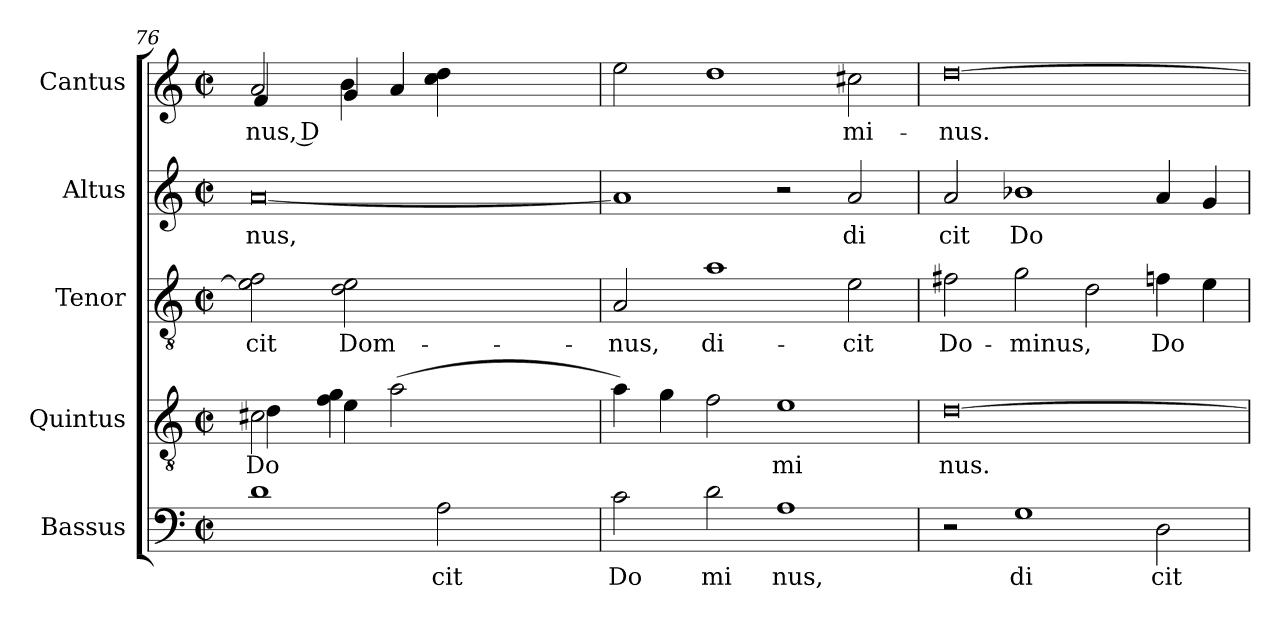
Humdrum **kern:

**kern	**text	**kern	**text	**kern	**text	**kern	**text	**kern	**text
*part5	*part5	*part4	*part4	*part3	*part3	*part2	*part2	*part1	*part1
*staff5	*staff5	*staff4	*staff4	*staff3	*staff3	*staff2	*staff2	*staff1	*staff1
*I"Bassus	*	*I"Quintus	*	*I"Tenor	*	*I"Altus	*	*I"Cantus	*
*clefF4	*	*clefGv2	*	*clefGv2	*	*clefG2	*	*clefG2	*
*k[]	*	*k[]	*	*k[]	*	*k[]	*	*k[]	*
*C:	*	*C:	*	*C:	*	*C:	*	*C:	*
*M2/2	*	*M2/2	*	*M2/2	*	*M2/2	*	*M2/2	*
*met(c|)	*	*met(c|)	*	*met(c|)	*	*met(c|)	*	*met(c|)	*
=76	=76	=76	=76	=76	=76	=76	=76	=76	=76
*	*	*^	*	*	*	*	*	*	*
!	!	!	!	!LO:LY:b:cj	!	!LO:LY:b:cj	!	!LO:LY:b:cj	!	!LO:LY:b:cj
*	*	*	*	*	*	*	*	*	*^	*
1d	.	2c#X\	4d\	Do	2e\] 2f\	-cit	[<0a	nus,	2a/	4f/	-nus, D
.	.	.	4ryy	.	.	.	.	.	.	4ryy	.
!	!	!	!	!LO:LY:b:cj	!	!	!	!	!	!	!
!	!	!	!	!LO:LY:b:cj	!	!LO:LY:b:cj	!	!	!	!	!LO:LY:b:cj
!	!	!	!	!	!	!	!	!	!	!	!LO:LY:b:cj
.	.	4e\	4g\ 4f\	.	2d\ 2e\	Dom-	.	.	4g/	4b\	.
.	.	(>2a\	2.ryy	.	.	.	.	.	4a/	2.ryy	.
!	!LO:LY:b:cj	!	!	!	!	!	!	!	!	!	!LO:LY:b:cj
2A\	cit	.	.	.	1ryy	.	.	.	4cc\ 4dd\	.	.
.	.	2.ryy	.	.	.	.	.	.	2.ryy	.	.
2ryy	.	.	2ryy	.	.	.	.	.	.	2ryy	.
=77	=77	=77	=77	=77	=77	=77	=77	=77	=77	=77	=77
!	!LO:LY:b:cj	!	!	!LO:LY:b:cj	!	!LO:LY:b:cj	!	!LO:LY:b:cj	!	!	!LO:LY:b:cj
*	*	*v	*v	*	*	*	*	*	*v	*v	*
2c\	Do	4a\)	.	2A/	-nus,	1a]	.	2ee\	-
!	!	!	!LO:LY:b:cj	!	!	!	!	!	!
.	.	4g\	.	.	.	.	.	.	.
!	!LO:LY:b:cj	!	!LO:LY:b:cj	!	!LO:LY:b:cj	!	!	!	!LO:LY:b:cj
2d\	mi	2f\	.	1a	di-	.	.	1dd	--
!	!LO:LY:b:cj	!	!LO:LY:b:cj	!	!	!	!	!	!
1A	nus,	1e	mi	.	.	2r	.	.	.
!	!	!	!	!	!LO:LY:b:cj	!	!LO:LY:b:cj	!	!LO:LY:b:cj
.	.	.	.	2e\	-cit	2a/	di	2cc#\	-mi-
=78	=78	=78	=78	=78	=78	=78	=78	=78	=78
!	!	!	!LO:LY:b:cj	!	!LO:LY:b:cj	!	!LO:LY:b:cj	!	!LO:LY:b:cj
2r	.	[>0d	nus.	2f#X\	Do-	2a/	cit	[>0dd	-nus.
!	!LO:LY:b:cj	!	!	!	!LO:LY:b:cj	!	!LO:LY:b:cj	!	!
1G	di	.	.	2g\	-minus,	1b-	Do	.	.
!	!	!	!	!	!LO:LY:b:cj	!	!	!	!
.	.	.	.	2d\	.	.	.	.	.
!	!LO:LY:b:cj	!	!	!	!LO:LY:b:cj	!	!LO:LY:b:cj	!	!
2D\	cit	.	.	4fn\	Do-	4a/	.	.	.
!	!	!	!	!	!LO:LY:b:cj	!	!LO:LY:b:cj	!	!
.	.	.	.	4e\	--	4g/	.	.	.
=	=	=	=	=	=	=	=	=	=
*-	*-	*-	*-	*-	*-	*-	*-	*-	*-
